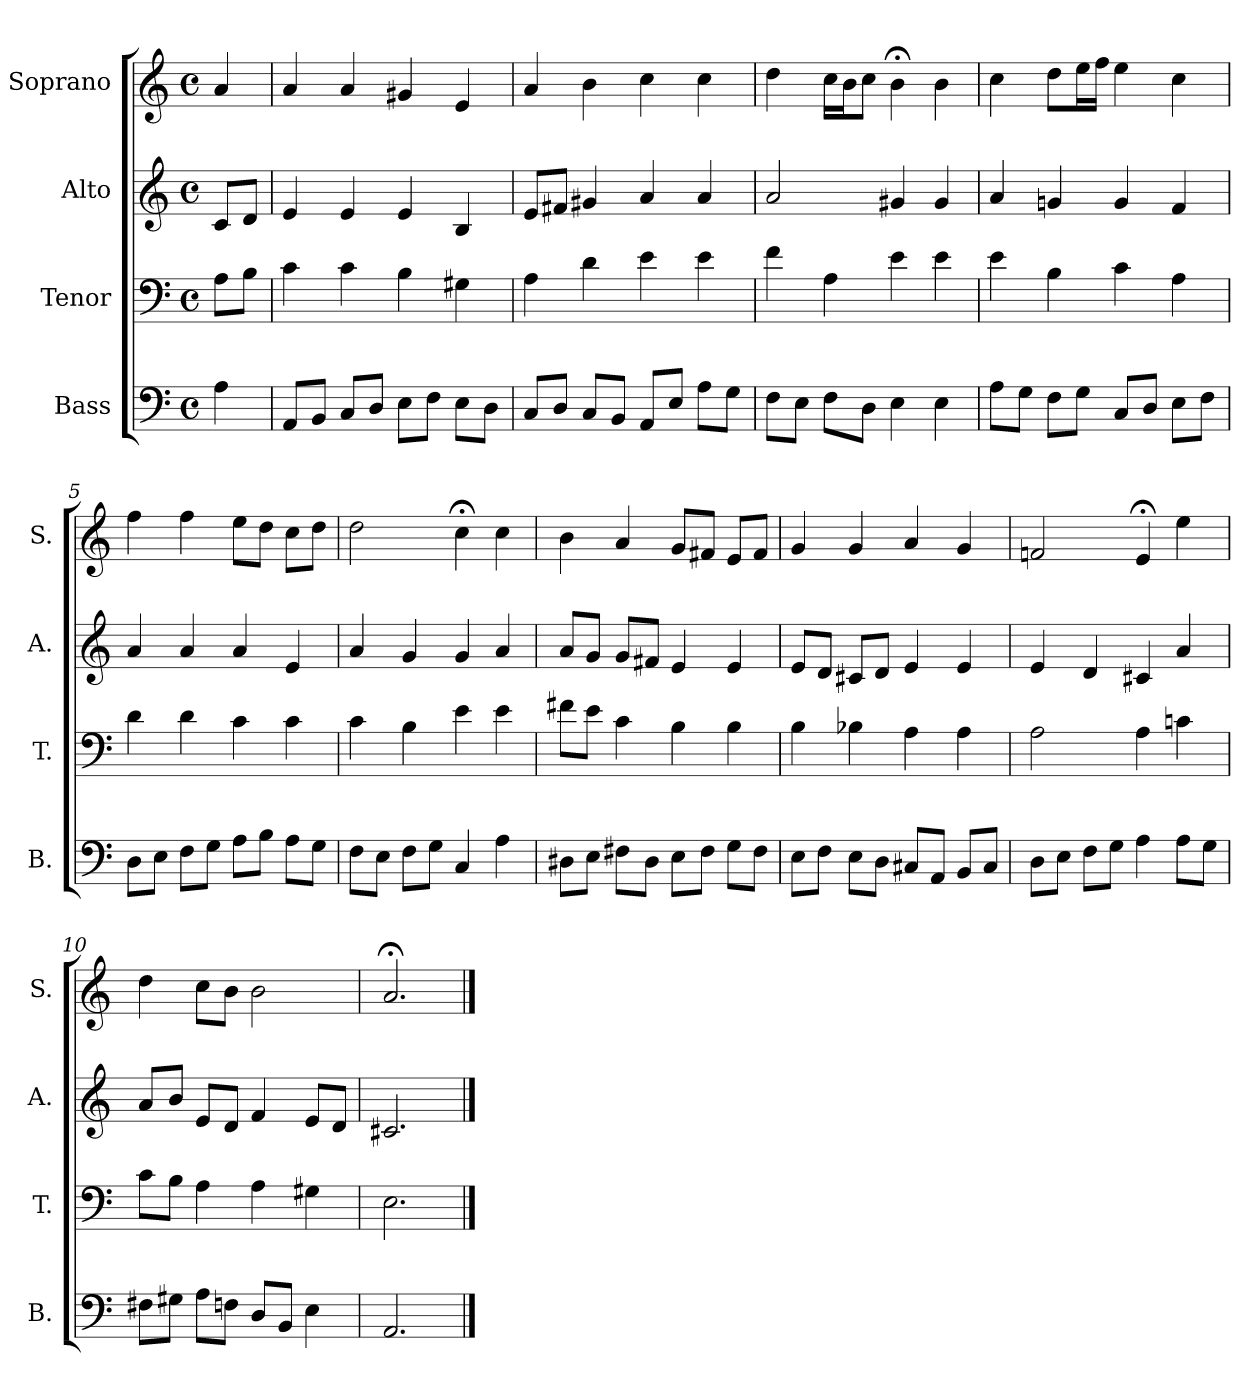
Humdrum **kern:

**kern	**kern	**kern	**kern
*part4	*part3	*part2	*part1
*staff4	*staff3	*staff2	*staff1
*I"Bass	*I"Tenor	*I"Alto	*I"Soprano
*I'B.	*I'T.	*I'A.	*I'S.
*clefF4	*clefF4	*clefG2	*clefG2
*k[]	*k[]	*k[]	*k[]
*a:	*a:	*a:	*a:
*M4/4	*M4/4	*M4/4	*M4/4
*met(c)	*met(c)	*met(c)	*met(c)
=	=	=	=
4A\	8A\L	8c/L	4a/
.	8B\J	8d/J	.
=1	=1	=1	=1
8AA/L	4c\	4e/	4a/
8BB/J	.	.	.
8C/L	4c\	4e/	4a/
8D/J	.	.	.
8E\L	4B\	4e/	4g#X/
8F\J	.	.	.
8E\L	4G#X\	4B/	4e/
8D\J	.	.	.
=2	=2	=2	=2
8C/L	4A\	8e/L	4a/
8D/J	.	8f#X/J	.
8C/L	4d\	4g#X/	4b\
8BB/J	.	.	.
8AA/L	4e\	4a/	4cc\
8E/J	.	.	.
8A\L	4e\	4a/	4cc\
8G\J	.	.	.
=3	=3	=3	=3
8F\L	4f\	2a/	4dd\
8E\J	.	.	.
8F\L	4A\	.	16cc\LL
.	.	.	16b\J
8D\J	.	.	8cc\J
4E\	4e\	4g#X/	4b;<\
4E\	4e\	4g#/	4b\
!!LO:LB:g=z
=4	=4	=4	=4
8A\L	4e\	4a/	4cc\
8G\J	.	.	.
8F\L	4B\	4gn/	8dd\L
8G\J	.	.	16ee\L
.	.	.	16ff\JJ
8C/L	4c\	4g/	4ee\
8D/J	.	.	.
8E\L	4A\	4f/	4cc\
8F\J	.	.	.
=5	=5	=5	=5
8D\L	4d\	4a/	4ff\
8E\J	.	.	.
8F\L	4d\	4a/	4ff\
8G\J	.	.	.
8A\L	4c\	4a/	8ee\L
8B\J	.	.	8dd\J
8A\L	4c\	4e/	8cc\L
8G\J	.	.	8dd\J
=6	=6	=6	=6
8F\L	4c\	4a/	2dd\
8E\J	.	.	.
8F\L	4B\	4g/	.
8G\J	.	.	.
4C/	4e\	4g/	4cc;<\
4A\	4e\	4a/	4cc\
=7	=7	=7	=7
8D#X\L	8f#X\L	8a/L	4b\
8E\J	8e\J	8g/J	.
8F#X\L	4c\	8g/L	4a/
8D#\J	.	8f#X/J	.
8E\L	4B\	4e/	8g/L
8F#\J	.	.	8f#X/J
8G\L	4B\	4e/	8e/L
8F#\J	.	.	8f#/J
!!LO:LB:g=z
=8	=8	=8	=8
8E\L	4B\	8e/L	4g/
8F\J	.	8d/J	.
8E\L	4B-X\	8c#X/L	4g/
8D\J	.	8d/J	.
8C#X/L	4A\	4e/	4a/
8AA/J	.	.	.
8BB/L	4A\	4e/	4g/
8C#/J	.	.	.
=9	=9	=9	=9
8D\L	2A\	4e/	2fn/
8E\J	.	.	.
8F\L	.	4d/	.
8G\J	.	.	.
4A\	4A\	4c#X/	4e;</
8A\L	4cn\	4a/	4ee\
8G\J	.	.	.
=10	=10	=10	=10
8F#X\L	8c\L	8a/L	4dd\
8G#X\J	8B\J	8b/J	.
8A\L	4A\	8e/L	8cc\L
8Fn\J	.	8d/J	8b\J
8D/L	4A\	4f/	2b\
8BB/J	.	.	.
4E\	4G#X\	8e/L	.
.	.	8d/J	.
=11	=11	=11	=11
2.AA/	2.E\	2.c#X/	2.a;</
==	==	==	==
*-	*-	*-	*-
